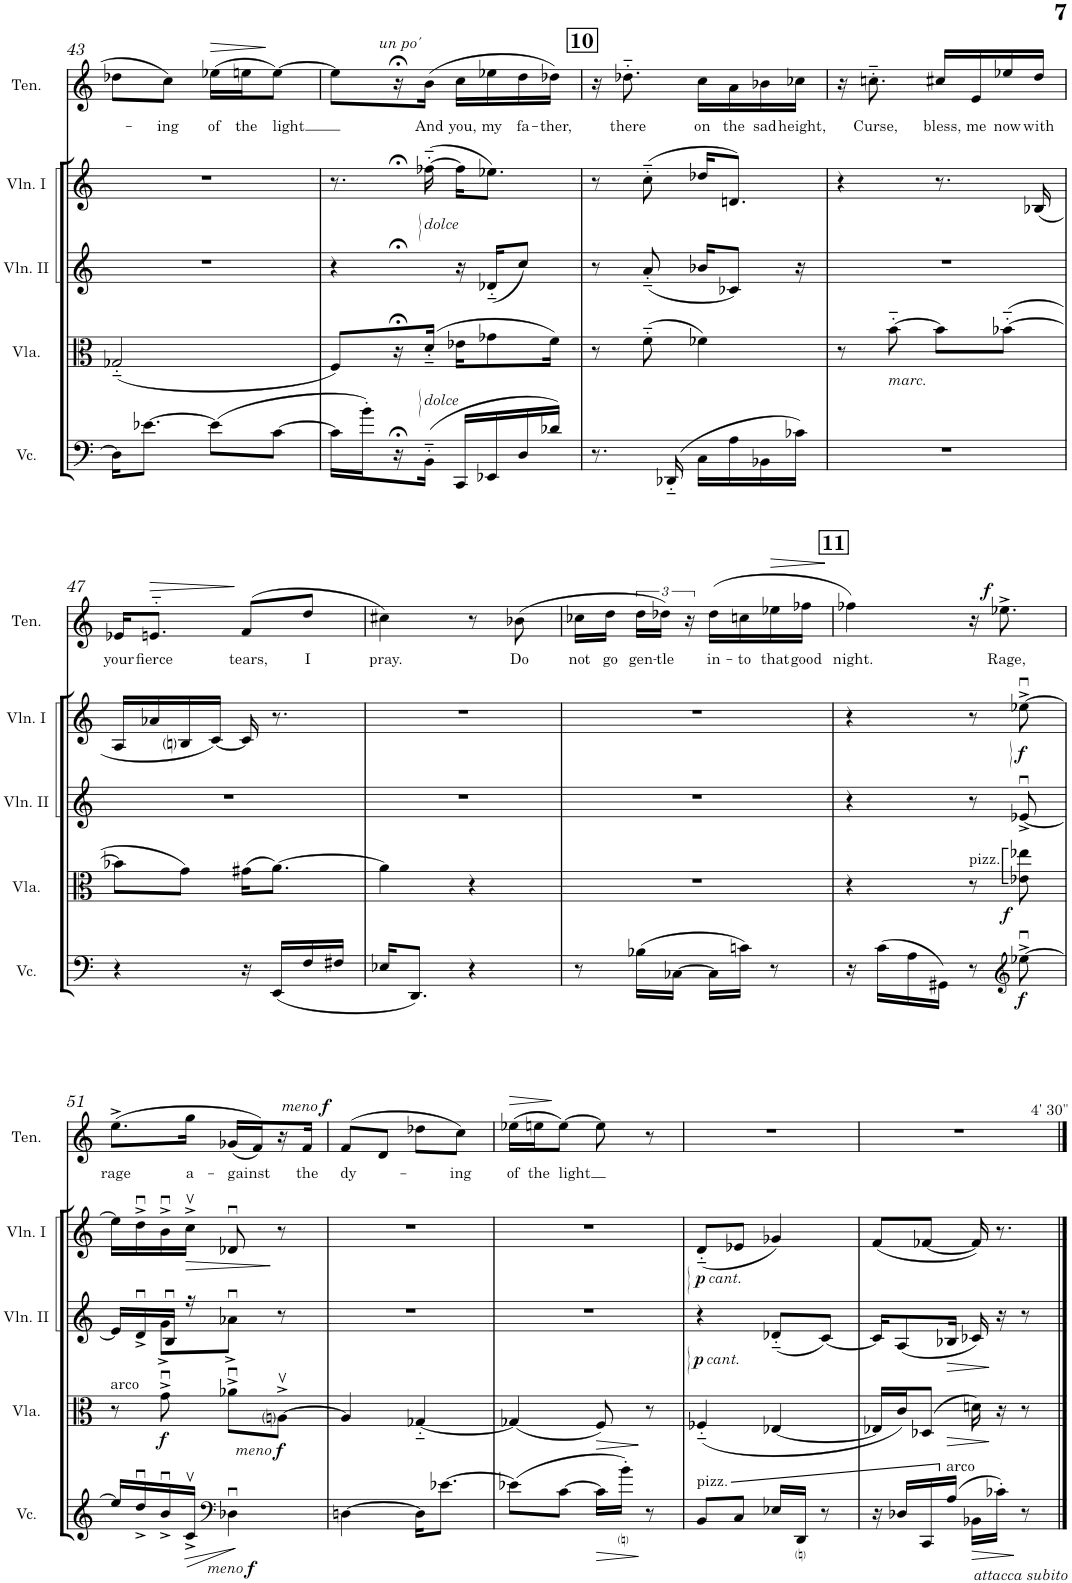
**kern	**dynam	**kern	**dynam	**kern	**dynam	**kern	**dynam	**kern	**text	**dynam	**kern	**kern	**kern	**kern
*part9	*part9	*part8	*part8	*part7	*part7	*part6	*part6	*part5	*part5	*part5	*part4	*part3	*part2	*part1
*staff9	*staff9	*staff8	*staff8	*staff7	*staff7	*staff6	*staff6	*staff5	*staff5	*staff5	*staff4	*staff3	*staff2	*staff1
*I"Violoncello	*	*I"Viola	*	*I"Violino II	*	*I"Violino I	*	*I"Tenore	*	*	*I"Trombone basso IV	*I"Trombone tenore III	*I"Trombone tenore II	*I"Trombone tenore I
*I'Vc.	*	*I'Vla.	*	*I'Vln. II	*	*I'Vln. I	*	*I'Ten.	*	*	*I'Trb. IV	*I'III	*I'II	*I'I
!!LO:PB:g=z
*clefF4	*	*clefC3	*	*clefG2	*	*clefG2	*	*clefG2	*	*	*clefF4	*clefF4	*clefC4	*clefC4
*	*	*	*	*	*	*	*	*Trd7c12	*	*	*	*	*	*
*k[]	*	*k[]	*	*k[]	*	*k[]	*	*k[]	*	*	*k[]	*k[]	*k[]	*k[]
*M4/8	*	*M4/8	*	*M4/8	*	*M4/8	*	*M4/8	*	*	*M4/8	*M4/8	*M4/8	*M4/8
=43	=43	=43	=43	=43	=43	=43	=43	=43	=43	=43	=43	=43	=43	=43
16D\KL]	.	(2G-X'~/	.	2r	.	2r	.	8dd-X\L	.	.	2r	2r	2r	2r
[8.e-X\J	.	.	.	.	.	.	.	.	.	.	.	.	.	.
!	!	!	!	!	!	!	!	!	!LO:LY:b	!	!	!	!	!
.	.	.	.	.	.	.	.	8cc\J	-ing	.	.	.	.	.
!	!	!	!	!	!	!	!	!	!LO:LY:b	!LO:HP:b	!	!	!	!
(8e-\L]	.	.	.	.	.	.	.	(16ee-X\LL	of	>	.	.	.	.
!	!	!	!	!	!	!	!	!	!LO:LY:b	!	!	!	!	!
.	.	.	.	.	.	.	.	16een\J	the	.	.	.	.	.
!	!	!	!	!	!	!	!	!	!LO:LY:b	!	!	!	!	!
[8c\J	.	.	.	.	.	.	.	[8ee\J)	light	.	.	.	.	.
=44	=44	=44	=44	=44	=44	=44	=44	=44	=44	=44	=44	=44	=44	=44
*	*	*	*	*^	*	*^	*	*	*	*	*	*	*	*^
16c\LL]	.	8F/L)	.	4r	8ryy	.	8.r	8ryy	.	8ee\L]	.	.	2r	2r	2r	2r	8ryy
16b'\J)	.	.	.	.	.	.	.	.	.	.	.	.	.	.	.	.	.
!	!	!	!	!	!	!	!	!	!	!	!	!	!	!	!	!	!LO:TX:a:i:t=un po'
16r;<	.	16r;<	.	.	16r;<yy	.	.	16r;<yy	.	16r;<	.	.	.	.	.	.	4.ryy
!	!	!	!	!	!	!	!LO:TX:b:i:t=dolce	!	!	!	!	!	!	!	!	!	!
!	!	!LO:TX:b:i:t=dolce	!	!	!	!	!	!	!	!	!	!	!	!	!	!	!
!	!	!	!	!	!	!	!	!	!	!	!LO:LY:b	!	!	!	!	!	!
(16BB'~\JJ	.	(16d'~/JJ	.	.	16ryy	.	([16ff-X'~\	16ryy	.	(16b\JJ	And	.	.	.	.	.	.
!	!	!	!	!	!	!	!	!	!	!	!LO:LY:b	!	!	!	!	!	!
16CC/LL	.	16e-X\KL	.	16r	4ryy	.	16ff-\KL]	4ryy	.	16cc\LL	you,	.	.	.	.	.	.
!	!	!	!	!	!	!	!	!	!	!	!LO:LY:b	!	!	!	!	!	!
16EE-X/	.	8g-X\	.	(16d-X'~/KL	.	.	8.ee-X\J)	.	.	16ee-X\	my	.	.	.	.	.	.
!	!	!	!	!	!	!	!	!	!	!	!LO:LY:b	!	!	!	!	!	!
16D/	.	.	.	8cc/J)	.	.	.	.	.	16dd\	fa-	.	.	.	.	.	.
!	!	!	!	!	!	!	!	!	!	!	!LO:LY:b	!	!	!	!	!	!
16d-X/JJ)	.	16f\Jk)	.	.	.	.	.	.	.	16dd-X\JJ)	-ther,	.	.	.	.	.	.
*	*	*	*	*v	*v	*	*	*	*	*	*	*	*	*	*	*v	*v
*	*	*	*	*	*	*v	*v	*	*	*	*	*	*	*	*
!!LO:REH:place=s1:a:B:fs=14:t=10
=45	=45	=45	=45	=45	=45	=45	=45	=45	=45	=45	=45	=45	=45	=45
8.r	.	8r	.	8r	.	8r	.	16r	.	.	2r	2r	2r	2r
!	!	!	!	!	!	!	!	!	!LO:LY:b	!	!	!	!	!
.	.	.	.	.	.	.	.	8.dd-X'~\	there	.	.	.	.	.
.	.	(8f'~\	.	(8a'~/	.	(8cc'~\	.	.	.	.	.	.	.	.
(16DD-X'~/	.	.	.	.	.	.	.	.	.	.	.	.	.	.
!	!	!	!	!	!	!	!	!	!LO:LY:b	!	!	!	!	!
16C\LL	.	4f-X\)	.	16b-X/KL	.	16dd-X/KL	.	16cc\LL	on	.	.	.	.	.
!	!	!	!	!	!	!	!	!	!LO:LY:b	!	!	!	!	!
16A\	.	.	.	8c-X/J)	.	8.dn/J)	.	16a\	the	.	.	.	.	.
!	!	!	!	!	!	!	!	!	!LO:LY:b	!	!	!	!	!
16BB-X\	.	.	.	.	.	.	.	16b-X\	sad	.	.	.	.	.
!	!	!	!	!	!	!	!	!	!LO:LY:b	!	!	!	!	!
16c-X\JJ)	.	.	.	16r	.	.	.	16cc-X\JJ	height,	.	.	.	.	.
=46	=46	=46	=46	=46	=46	=46	=46	=46	=46	=46	=46	=46	=46	=46
2r	.	8r	.	2r	.	4r	.	16r	.	.	2r	2r	2r	2r
!	!	!	!	!	!	!	!	!	!LO:LY:b	!	!	!	!	!
.	.	.	.	.	.	.	.	8.ccn'~\	Curse,	.	.	.	.	.
!	!	!LO:TX:b:i:t=marc.	!	!	!	!	!	!	!	!	!	!	!	!
.	.	[8b'~\	.	.	.	.	.	.	.	.	.	.	.	.
!	!	!	!	!	!	!	!	!	!LO:LY:b	!	!	!	!	!
.	.	8b\L]	.	.	.	8.r	.	16cc#X/LL	bless,	.	.	.	.	.
!	!	!	!	!	!	!	!	!	!LO:LY:b	!	!	!	!	!
.	.	.	.	.	.	.	.	16e/	me	.	.	.	.	.
!	!	!	!	!	!	!	!	!	!LO:LY:b	!	!	!	!	!
.	.	([8b-X'~\J	.	.	.	.	.	16ee-X/	now	.	.	.	.	.
!	!	!	!	!	!	!	!	!	!LO:LY:b	!	!	!	!	!
.	.	.	.	.	.	(16B-X/	.	16dd/JJ	with	.	.	.	.	.
!!LO:LB:g=z
=47	=47	=47	=47	=47	=47	=47	=47	=47	=47	=47	=47	=47	=47	=47
!	!	!	!	!	!	!	!	!	!LO:LY:b	!	!	!	!	!
4r	.	8b-X\L]	.	2r	.	16A/LL	.	16e-X/KL	your	.	2r	2r	2r	2r
!	!	!	!	!	!	!	!	!	!LO:LY:b	!LO:HP:b	!	!	!	!
.	.	.	.	.	.	16a-X/	.	8.en'>~>/J	fierce	>	.	.	.	.
.	.	8g\J)	.	.	.	16Bni/	.	.	.	.	.	.	.	.
.	.	.	.	.	.	[16c/JJ)	.	.	.	.	.	.	.	.
!	!	!	!	!	!	!	!	!	!LO:LY:b	!	!	!	!	!
16r	.	(16g#X\KL	.	.	.	16c/]	.	(8f/L	tears,	]	.	.	.	.
(16EE/LL	.	[8.a\J)	.	.	.	8.r	.	.	.	.	.	.	.	.
!	!	!	!	!	!	!	!	!	!LO:LY:b	!	!	!	!	!
16F/	.	.	.	.	.	.	.	8dd/J	I	.	.	.	.	.
16F#X/JJ	.	.	.	.	.	.	.	.	.	.	.	.	.	.
=48	=48	=48	=48	=48	=48	=48	=48	=48	=48	=48	=48	=48	=48	=48
!	!	!	!	!	!	!	!	!	!LO:LY:b	!	!	!	!	!
16E-X/KL	.	4a\]	.	2r	.	2r	.	4cc#X\)	pray.	.	2r	2r	2r	2r
8.DD/J)	.	.	.	.	.	.	.	.	.	.	.	.	.	.
4r	.	4r	.	.	.	.	.	8r	.	.	.	.	.	.
!	!	!	!	!	!	!	!	!	!LO:LY:b	!	!	!	!	!
.	.	.	.	.	.	.	.	(8b-X\	Do	.	.	.	.	.
=49	=49	=49	=49	=49	=49	=49	=49	=49	=49	=49	=49	=49	=49	=49
!	!	!	!	!	!	!	!	!	!LO:LY:b	!	!	!	!	!
8r	.	2r	.	2r	.	2r	.	16cc-X\LL	not	.	2r	2r	2r	2r
!	!	!	!	!	!	!	!	!	!LO:LY:b	!	!	!	!	!
.	.	.	.	.	.	.	.	16dd\JJ	go	.	.	.	.	.
!	!	!	!	!	!	!	!	!	!LO:LY:b	!	!	!	!	!
(16B-X\LL	.	.	.	.	.	.	.	24dd\LL	gen-	.	.	.	.	.
!	!	!	!	!	!	!	!	!	!LO:LY:b	!	!	!	!	!
.	.	.	.	.	.	.	.	24dd-X\JJ)	-tle	.	.	.	.	.
[16C-X\JJ	.	.	.	.	.	.	.	.	.	.	.	.	.	.
.	.	.	.	.	.	.	.	24r	.	.	.	.	.	.
!	!	!	!	!	!	!	!	!	!LO:LY:b	!	!	!	!	!
16C-\LL]	.	.	.	.	.	.	.	(16dd-\LL	in-	.	.	.	.	.
!	!	!	!	!	!	!	!	!	!LO:LY:b	!	!	!	!	!
16cn\JJ)	.	.	.	.	.	.	.	16ccn\	-to	.	.	.	.	.
!	!	!	!	!	!	!	!	!	!LO:LY:b	!LO:HP:b	!	!	!	!
8r	.	.	.	.	.	.	.	16ee-X\	that	>	.	.	.	.
!	!	!	!	!	!	!	!	!	!LO:LY:b	!	!	!	!	!
.	.	.	.	.	.	.	.	16ff-X\JJ	good	.	.	.	.	.
.	.	.	.	.	.	.	.	.	.	]	.	.	.	.
!!LO:REH:place=s1:a:B:fs=14:t=11
=50	=50	=50	=50	=50	=50	=50	=50	=50	=50	=50	=50	=50	=50	=50
*	*	*	*	*^	*	*	*	*	*	*	*	*	*	*
!	!	!	!	!	!	!	!	!	!	!LO:LY:b	!	!	!	!	!
16r	.	4r	.	4r	4ryy	.	4r	.	4ff-X\)	night.	.	2r	2r	2r	2r
(16c\LL	.	.	.	.	.	.	.	.	.	.	.	.	.	.	.
16A\	.	.	.	.	.	.	.	.	.	.	.	.	.	.	.
16GG#X\JJ)	.	.	.	.	.	.	.	.	.	.	.	.	.	.	.
!	!	!LO:TX:a:t=pizz.	!	!	!	!	!	!	!	!	!	!	!	!	!
8r	.	8r	.	8r	4ryy	.	8r	.	16r	.	.	.	.	.	.
!	!	!	!	!	!	!	!	!	!	!LO:LY:b	!LO:DY:a	!	!	!	!
.	.	.	.	.	.	.	.	.	8.ee-X^\	Rage,	f	.	.	.	.
*clefG2	*	*	*	*	*	*	*	*	*	*	*	*	*	*	*
!	!LO:DY:b	!	!LO:DY:b	!	!	!	!	!LO:DY:b	!	!	!	!	!	!	!
[8ee-Xu^\	f	8e-X\ 8ee-X\	f	[8e-Xu^/	.	.	[8ee-Xu^\	f	.	.	.	.	.	.	.
!!LO:LB:g=z
=51	=51	=51	=51	=51	=51	=51	=51	=51	=51	=51	=51	=51	=51	=51	=51
!	!	!LO:TX:a:t=arco	!	!	!	!	!	!	!	!	!	!	!	!	!
!	!	!	!	!	!	!	!	!	!	!LO:LY:b	!	!	!	!	!
16ee-/LL]	.	8r	.	16e-/LL]	8ryy	.	16ee-\LL]	.	(8.ee^\L	rage	.	2r	2r	2r	2r
16ddu^/	.	.	.	16du^/	.	.	16ddu^\	.	.	.	.	.	.	.	.
!	!	!	!LO:DY:b	!	!	!	!	!	!	!	!	!	!	!	!
16bu^/	.	8gu^\	f	16Bu/JJ	8g^\L	.	16bu^\	.	.	.	.	.	.	.	.
!	!LO:HP:b	!	!	!	!	!	!	!	!	!LO:LY:b	!	!	!	!	!
16cv^/JJ	>	.	.	16r	.	.	16ccv^\JJ	.	16gg\Jk	a-	.	.	.	.	.
*clefF4	*	*	*	*	*	*	*	*	*	*	*	*	*	*	*
!	!LO:DY:b	!	!	!	!	!	!	!	!	!LO:LY:b	!	!	!	!	!
!	!LO:DY:n=1:b	!	!	!	!	!	!	!	!	!	!	!	!	!	!
4D-Xu\	other-dynamics f	8a-Xu^\L	.	8ryy	8a-Xu^\J	.	8d-Xu/	.	(16g-X/LL	-gainst	.	.	.	.	.
.	.	.	.	.	.	.	.	.	16f/J))	.	.	.	.	.	.
!	!	!	!LO:DY:b	!	!	!	!	!	!	!	!	!	!	!	!
!	!	!	!LO:DY:n=1:b	!	!	!	!	!	!	!	!	!	!	!	!
.	.	[8Aniv^\J	other-dynamics f	8r	8ryy	.	8r	.	16r	.	.	.	.	.	.
!	!	!	!	!	!	!	!	!	!	!LO:LY:b	!LO:DY:a	!	!	!	!
!	!	!	!	!	!	!	!	!	!	!	!LO:DY:n=1:a	!	!	!	!
.	.	.	.	.	.	.	.	.	16f/JJ	the	other-dynamics f	.	.	.	.
*	*	*	*	*v	*v	*	*	*	*	*	*	*	*	*	*
=52	=52	=52	=52	=52	=52	=52	=52	=52	=52	=52	=52	=52	=52	=52
!	!	!	!	!	!	!	!	!	!LO:LY:b	!	!	!	!	!
[4Dn\	.	4A/]	.	2r	.	2r	.	(8f/L	dy-	.	2r	2r	2r	2r
.	.	.	.	.	.	.	.	8d/J	.	.	.	.	.	.
16D\KL]	.	[4G-X'~/	.	.	.	.	.	8dd-X\L	.	.	.	.	.	.
[8.e-X\J	.	.	.	.	.	.	.	.	.	.	.	.	.	.
!	!	!	!	!	!	!	!	!	!LO:LY:b	!	!	!	!	!
.	.	.	.	.	.	.	.	8cc\J)	-ing	.	.	.	.	.
=53	=53	=53	=53	=53	=53	=53	=53	=53	=53	=53	=53	=53	=53	=53
!	!	!	!	!	!	!	!	!	!LO:LY:b	!	!	!	!	!
(8e-X\L]	.	(4G-X/]	.	2r	.	2r	.	(16ee-X\LL	of	.	2r	2r	2r	2r
!	!	!	!	!	!	!	!	!	!LO:LY:b	!	!	!	!	!
.	.	.	.	.	.	.	.	16een\J	the	.	.	.	.	.
!	!	!	!	!	!	!	!	!	!LO:LY:b	!	!	!	!	!
[8c\J	.	.	.	.	.	.	.	[8ee\J)	light	]	.	.	.	.
!	!LO:HP:b	!	!LO:HP:b	!	!	!	!	!	!	!	!	!	!	!
16c\LL]	>	8F/)	>	.	.	.	.	8ee\]	.	.	.	.	.	.
16bni'\JJ)	.	.	.	.	.	.	.	.	.	.	.	.	.	.
8r	]	8r	.	.	.	.	.	8r	.	.	.	.	.	.
=54	=54	=54	=54	=54	=54	=54	=54	=54	=54	=54	=54	=54	=54	=54
!	!	!	!	!	!	!LO:TX:b:i:t=cant.	!	!	!	!	!	!	!	!
!	!	!	!	!LO:TX:b:i:t=cant.	!	!	!	!	!	!	!	!	!	!
!LO:TX:a:t=pizz.	!	!	!	!	!	!	!	!	!	!	!	!	!	!
!	!	!	!	!	!LO:DY:b	!	!LO:DY:b	!	!	!	!	!	!	!
8BB/L	.	(4F-X'~/	.	4r	p	(8d'~/L	p	2r	.	.	2r	2r	2r	2r
8C/J	.	.	.	.	.	8e-X/J	.	.	.	.	.	.	.	.
16E-X/LL	.	[4E-X/	.	(8d-X'~/L	.	4g-X/)	.	.	.	.	.	.	.	.
16DDni/JJ	.	.	.	.	.	.	.	.	.	.	.	.	.	.
8r	.	.	.	[8c/J)	.	.	.	.	.	.	.	.	.	.
=55	=55	=55	=55	=55	=55	=55	=55	=55	=55	=55	=55	=55	=55	=55
*	*	*^	*	*	*	*	*	*	*	*	*	*	*	*
!	!	!	!	!	!	!	!	!	!	!	!	!	!	!	!LO:TX:a:t=4' 30"
!	!	!	!	!	!	!	!	!	!	!	!	!	!	!	!LO:TX:b:i:t=attacca subito
16r	.	16E-X/LL]	8.ryy	.	16c/KL]	.	(8f/L	.	2r	.	.	2r	2r	2r	2r
16D-X/LL	.	16c/J)	.	.	(8A/	.	.	.	.	.	.	.	.	.	.
16CC/	.	(>8D-X/J	.	.	.	.	[8f-X/J	.	.	.	.	.	.	.	.
!LO:TX:a:t=arco	!	!	!	!	!	!	!	!	!	!	!	!	!	!	!
(16A/JJ	.	.	16ryy	.	16B-X/Jk	.	.	.	.	.	.	.	.	.	.
16BB-X\LL	.	16dn\)	4ryy	.	16c-X/)	.	16f-/])	.	.	.	.	.	.	.	.
16c-X'\JJ)	.	16r	.	]	16r	.	8.r	.	.	.	.	.	.	.	.
8r	]	8r	.	.	8r	.	.	.	.	.	.	.	.	.	.
*	*	*v	*v	*	*	*	*	*	*	*	*	*	*	*	*
==	==	==	==	==	==	==	==	==	==	==	==	==	==	==
*-	*-	*-	*-	*-	*-	*-	*-	*-	*-	*-	*-	*-	*-	*-
